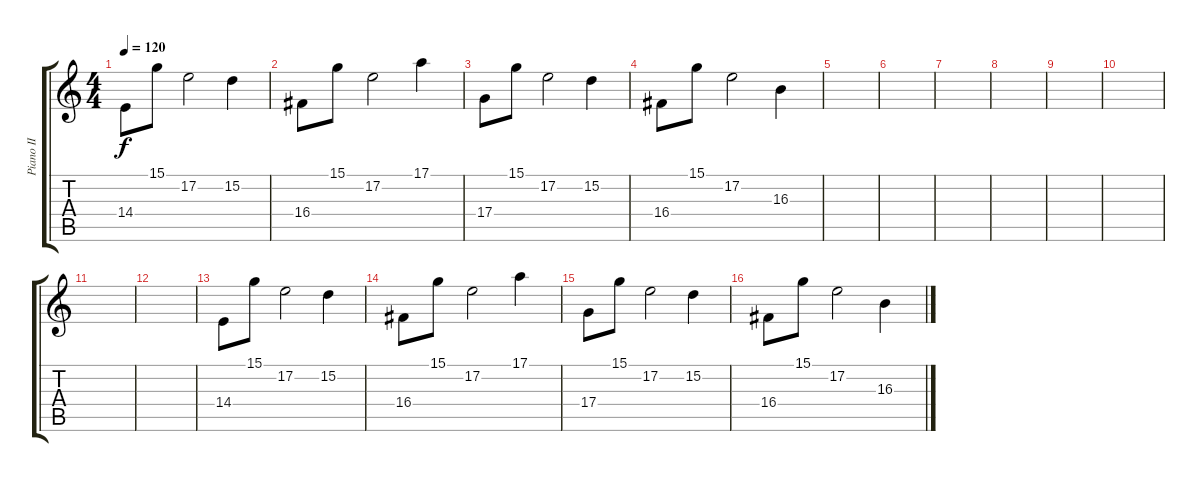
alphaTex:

\track ("Piano II" "Piano II") {instrument acousticgrandpiano}
\staff {score tabs}
\tuning (E4 B3 G3 D3 A2 E2) {hide}
\ts (4 4)
\tempo 120
\clef g2
\ks c
14.4.8{dy f} 15.1.8 17.2.2 15.2.4 |
16.4.8 15.1.8 17.2.2 17.1.4 |
17.4.8 15.1.8 17.2.2 15.2.4 |
16.4.8 15.1.8 17.2.2 16.3.4 |
|
|
|
|
|
|
|
|
14.4.8 15.1.8 17.2.2 15.2.4 |
16.4.8 15.1.8 17.2.2 17.1.4 |
17.4.8 15.1.8 17.2.2 15.2.4 |
16.4.8 15.1.8 17.2.2 16.3.4
